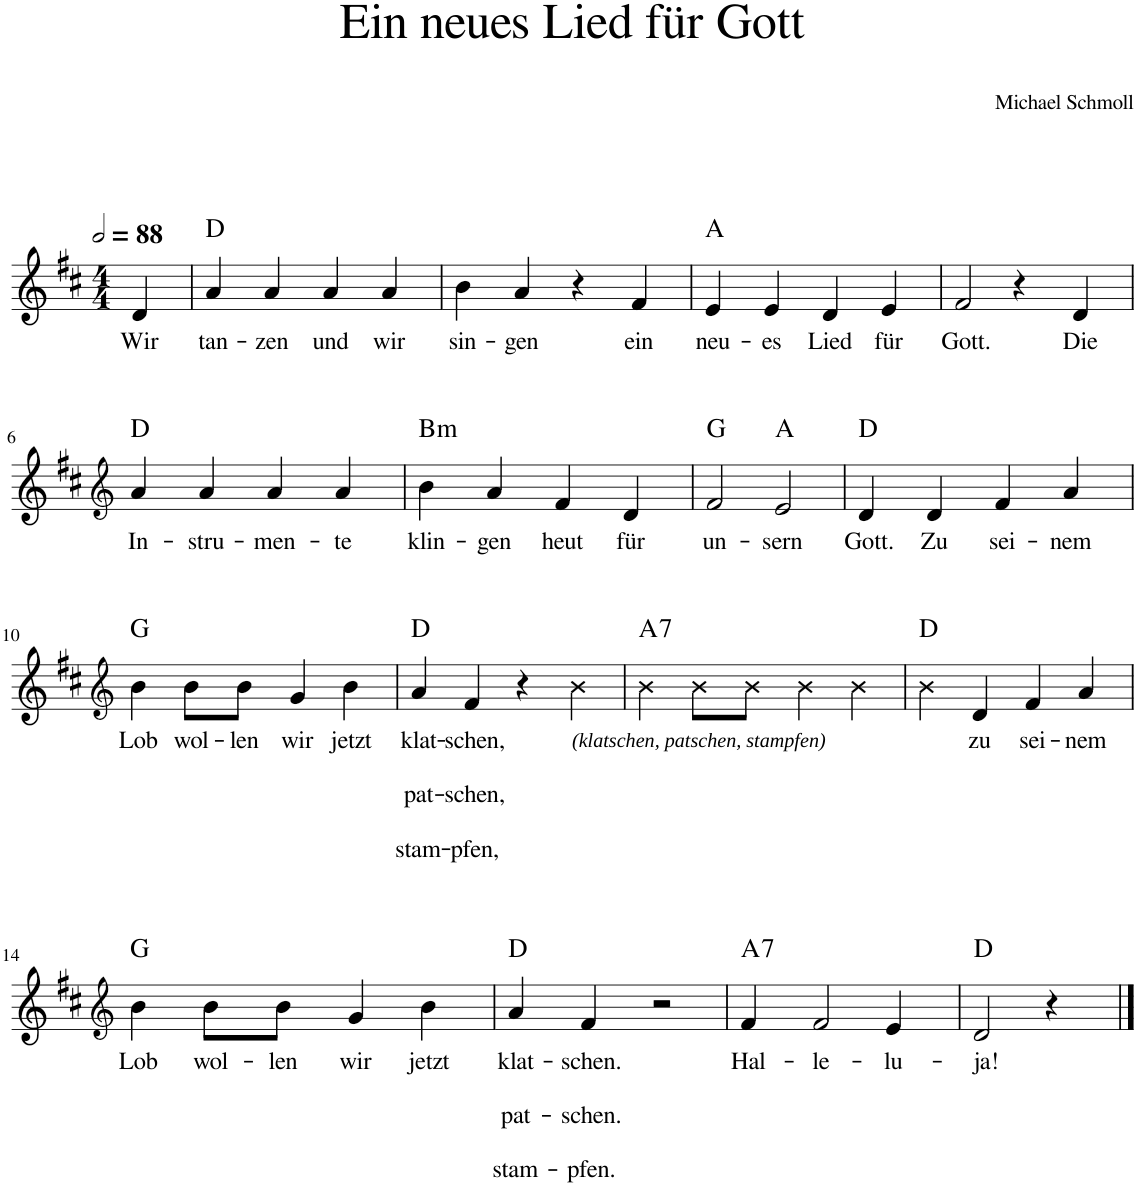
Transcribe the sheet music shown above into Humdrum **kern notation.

**kern	**text	**text	**text	**text	**text	**harte
*part1	*part1	*part1	*part1	*part1	*part1	*part1
*staff1	*staff1	*staff1	*staff1	*staff1	*staff1	*
*I"unbenannt2	*	*	*	*	*	*
*clefG2	*	*	*	*	*	*
*k[f#c#]	*	*	*	*	*	*
*M4/4	*	*	*	*	*	*
*MM176	*	*	*	*	*	*
=1	=1	=1	=1	=1	=1	=1
!	!LO:LY:b	!	!	!	!	!
4d/	Wir	.	.	.	.	.
=2	=2	=2	=2	=2	=2	=2
!	!LO:LY:b	!	!	!	!	!
4a/	tan-	.	.	.	.	D:maj
!	!LO:LY:b	!	!	!	!	!
4a/	zen	.	.	.	.	.
!	!LO:LY:b	!	!	!	!	!
4a/	und	.	.	.	.	.
!	!LO:LY:b	!	!	!	!	!
4a/	wir	.	.	.	.	.
=3	=3	=3	=3	=3	=3	=3
!	!LO:LY:b	!	!	!	!	!
4b\	sin-	.	.	.	.	.
!	!LO:LY:b	!	!	!	!	!
4a/	gen	.	.	.	.	.
4r	.	.	.	.	.	.
!	!LO:LY:b	!	!	!	!	!
4f#/	ein	.	.	.	.	.
=4	=4	=4	=4	=4	=4	=4
!	!LO:LY:b	!	!	!	!	!
4e/	neu-	.	.	.	.	A:maj
!	!LO:LY:b	!	!	!	!	!
4e/	es	.	.	.	.	.
!	!LO:LY:b	!	!	!	!	!
4d/	Lied	.	.	.	.	.
!	!LO:LY:b	!	!	!	!	!
4e/	für	.	.	.	.	.
=5	=5	=5	=5	=5	=5	=5
!	!LO:LY:b	!	!	!	!	!
2f#/	Gott.	.	.	.	.	.
4r	.	.	.	.	.	.
!	!LO:LY:b	!	!	!	!	!
4d/	Die	.	.	.	.	.
!!LO:LB:g=z
=6	=6	=6	=6	=6	=6	=6
*clefG2	*	*	*	*	*	*
!	!LO:LY:b	!	!	!	!	!
4a/	In-	.	.	.	.	D:maj
!	!LO:LY:b	!	!	!	!	!
4a/	stru-	.	.	.	.	.
!	!LO:LY:b	!	!	!	!	!
4a/	men-	.	.	.	.	.
!	!LO:LY:b	!	!	!	!	!
4a/	te	.	.	.	.	.
=7	=7	=7	=7	=7	=7	=7
!	!LO:LY:b	!	!	!	!	!LO:H:kt=m
4b\	klin-	.	.	.	.	B:min
!	!LO:LY:b	!	!	!	!	!
4a/	gen	.	.	.	.	.
!	!LO:LY:b	!	!	!	!	!
4f#/	heut	.	.	.	.	.
!	!LO:LY:b	!	!	!	!	!
4d/	für	.	.	.	.	.
=8	=8	=8	=8	=8	=8	=8
!	!LO:LY:b	!	!	!	!	!
2f#/	un-	.	.	.	.	G:maj
!	!LO:LY:b	!	!	!	!	!
2e/	sern	.	.	.	.	A:maj
=9	=9	=9	=9	=9	=9	=9
!	!LO:LY:b	!	!	!	!	!
4d/	Gott.	.	.	.	.	D:maj
!	!LO:LY:b	!	!	!	!	!
4d/	Zu	.	.	.	.	.
!	!LO:LY:b	!	!	!	!	!
4f#/	sei-	.	.	.	.	.
!	!LO:LY:b	!	!	!	!	!
4a/	nem	.	.	.	.	.
!!LO:LB:g=z
=10	=10	=10	=10	=10	=10	=10
*clefG2	*	*	*	*	*	*
!	!LO:LY:b	!	!	!	!	!
4b\	Lob	.	.	.	.	G:maj
!	!LO:LY:b	!	!	!	!	!
8b\L	wol-	.	.	.	.	.
!	!LO:LY:b	!	!	!	!	!
8b\J	len	.	.	.	.	.
!	!LO:LY:b	!	!	!	!	!
4g/	wir	.	.	.	.	.
!	!LO:LY:b	!	!	!	!	!
4b\	jetzt	.	.	.	.	.
=11	=11	=11	=11	=11	=11	=11
!	!LO:LY:b	!	!LO:LY:b	!	!LO:LY:b	!
4a/	klat-	.	pat-	.	stam-	D:maj
!	!LO:LY:b	!	!LO:LY:b	!	!LO:LY:b	!
4f#/	schen,	.	schen,	.	pfen,	.
4r	.	.	.	.	.	.
4b\	.	.	.	.	.	.
=12	=12	=12	=12	=12	=12	=12
!LO:TX:b:i:t=(klatschen, patschen, stampfen)	!	!	!	!	!	!LO:H:kt=7
4b\	.	.	.	.	.	A:7
8b\L	.	.	.	.	.	.
8b\J	.	.	.	.	.	.
4b\	.	.	.	.	.	.
4b\	.	.	.	.	.	.
=13	=13	=13	=13	=13	=13	=13
4b\	.	.	.	.	.	D:maj
!	!LO:LY:b	!	!	!	!	!
4d/	zu	.	.	.	.	.
!	!LO:LY:b	!	!	!	!	!
4f#/	sei-	.	.	.	.	.
!	!LO:LY:b	!	!	!	!	!
4a/	nem	.	.	.	.	.
!!LO:LB:g=z
=14	=14	=14	=14	=14	=14	=14
*clefG2	*	*	*	*	*	*
!	!LO:LY:b	!	!	!	!	!
4b\	Lob	.	.	.	.	G:maj
!	!LO:LY:b	!	!	!	!	!
8b\L	wol-	.	.	.	.	.
!	!LO:LY:b	!	!	!	!	!
8b\J	len	.	.	.	.	.
!	!LO:LY:b	!	!	!	!	!
4g/	wir	.	.	.	.	.
!	!LO:LY:b	!	!	!	!	!
4b\	jetzt	.	.	.	.	.
=15	=15	=15	=15	=15	=15	=15
!	!LO:LY:b	!	!LO:LY:b	!	!LO:LY:b	!
4a/	klat-	.	pat-	.	stam-	D:maj
!	!LO:LY:b	!	!LO:LY:b	!	!LO:LY:b	!
4f#/	schen.	.	schen.	.	pfen.	.
2r	.	.	.	.	.	.
=16	=16	=16	=16	=16	=16	=16
!	!LO:LY:b	!	!	!	!	!LO:H:kt=7
4f#/	Hal-	.	.	.	.	A:7
!	!LO:LY:b	!	!	!	!	!
2f#/	le-	.	.	.	.	.
!	!LO:LY:b	!	!	!	!	!
4e/	lu-	.	.	.	.	.
=17	=17	=17	=17	=17	=17	=17
!	!LO:LY:b	!	!	!	!	!
2d/	ja!	.	.	.	.	D:maj
4r	.	.	.	.	.	.
==	==	==	==	==	==	==
*-	*-	*-	*-	*-	*-	*-
